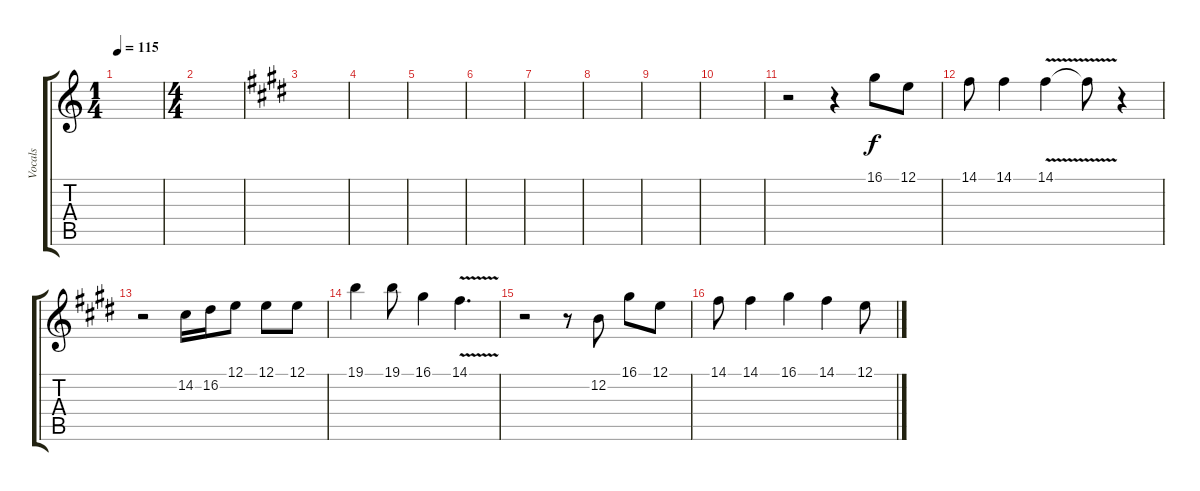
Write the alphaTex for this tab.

\track ("Vocals" "Vocals") {instrument piccolo}
\staff {score tabs}
\tuning (E4 B3 G3 D3 A2 E2) {hide}
\ts (1 4)
\tempo 115
\clef g2
\ks c
|
\ts (4 4)
|
\ks c#minor
|
|
|
|
|
|
|
|
r.2 r.4 16.1.8 12.1.8 |
14.1.8 14.1.4 14.1{v}.4 14.1{t}.8 r.4 |
r.2 14.2.16 16.2.16 12.1.8 12.1.8 12.1.8 |
19.1.4 19.1.8 16.1.4 14.1{v}.4{d} |
r.2 r.8 12.2.8 16.1.8 12.1.8 |
14.1.8 14.1.4 16.1.4 14.1.4 12.1.8
